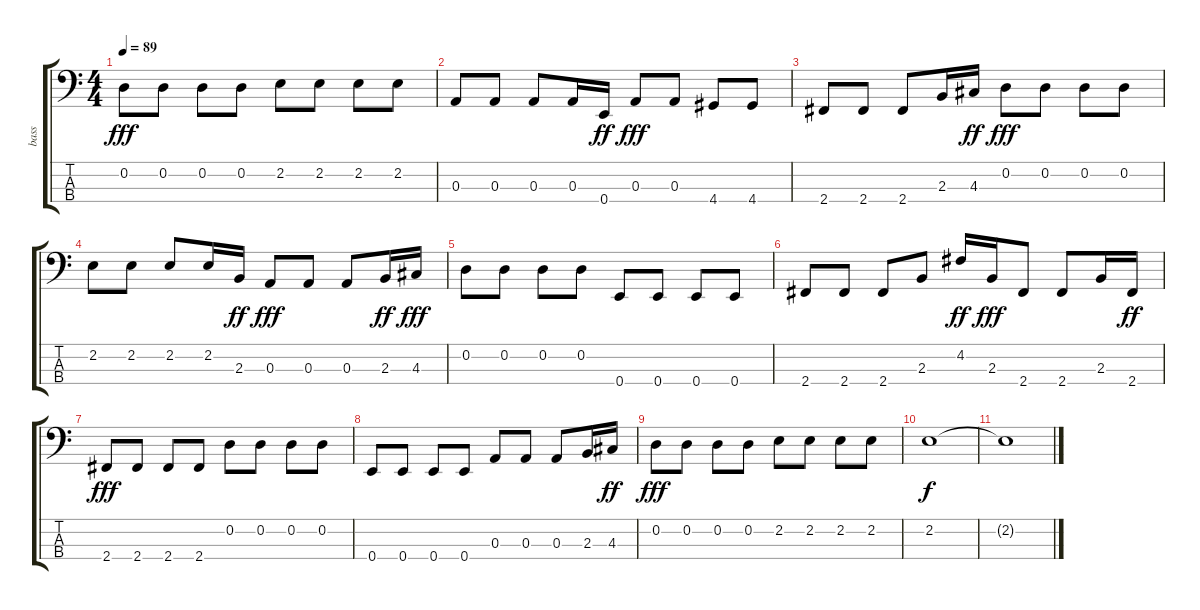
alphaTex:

\track ("bass" "bass") {instrument electricbasspick}
\staff {score tabs}
\tuning (G2 D2 A1 E1) {hide}
\ts (4 4)
\tempo 89
\clef f4
\ks c
0.2.8{dy fff} 0.2.8 0.2.8 0.2.8 2.2.8 2.2.8 2.2.8 2.2.8 |
0.3.8 0.3.8 0.3.8 0.3.16 0.4.16{dy ff} 0.3.8{dy fff} 0.3.8 4.4.8 4.4.8 |
2.4.8 2.4.8 2.4.8 2.3.16 4.3.16{dy ff} 0.2.8{dy fff} 0.2.8 0.2.8 0.2.8 |
2.2.8 2.2.8 2.2.8 2.2.16 2.3.16{dy ff} 0.3.8{dy fff} 0.3.8 0.3.8 2.3.16{dy ff} 4.3.16{dy fff} |
0.2.8 0.2.8 0.2.8 0.2.8 0.4.8 0.4.8 0.4.8 0.4.8 |
2.4.8 2.4.8 2.4.8 2.3.8 4.2.16{dy ff} 2.3.16{dy fff} 2.4.8 2.4.8 2.3.16 2.4.16{dy ff} |
2.4.8{dy fff} 2.4.8 2.4.8 2.4.8 0.2.8 0.2.8 0.2.8 0.2.8 |
0.4.8 0.4.8 0.4.8 0.4.8 0.3.8 0.3.8 0.3.8 2.3.16 4.3.16{dy ff} |
0.2.8{dy fff} 0.2.8 0.2.8 0.2.8 2.2.8 2.2.8 2.2.8 2.2.8 |
2.2.1{dy f} |
2.2{t}.1
